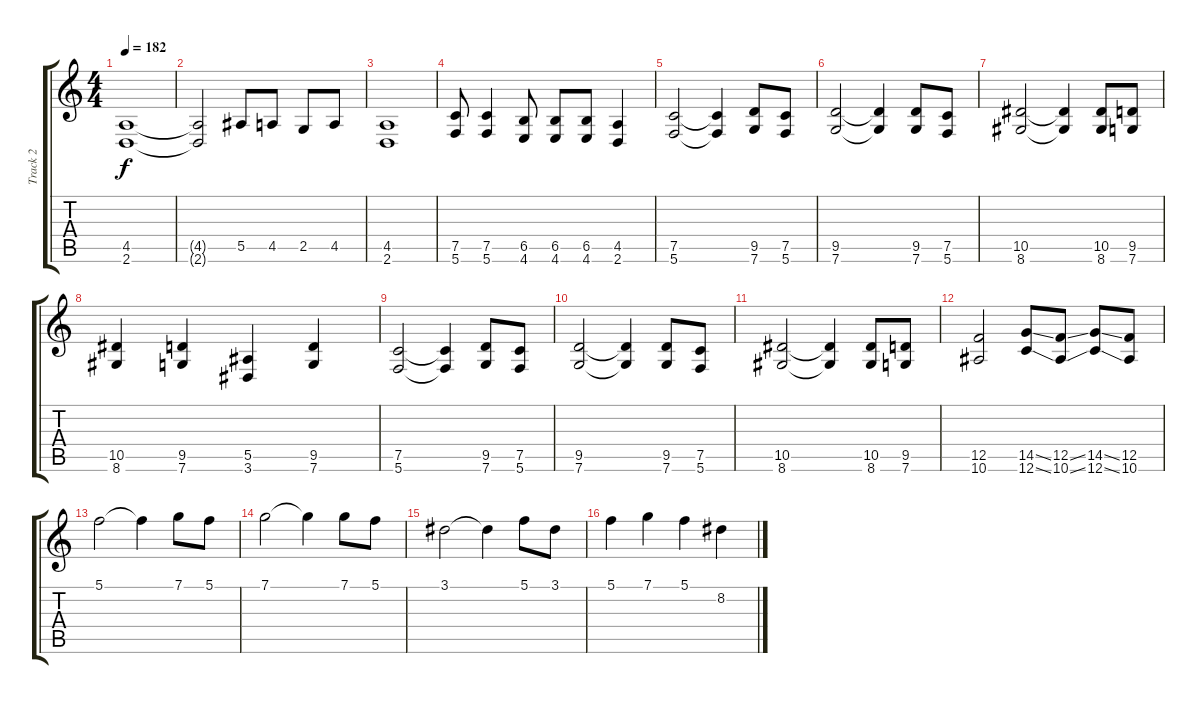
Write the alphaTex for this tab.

\track ("Track 2" "Track 2") {instrument distortionguitar}
\staff {score tabs}
\tuning (C4 G3 Eb3 Bb2 F2 C2) {hide}
\ts (4 4)
\tempo 182
\clef g2
\ks c
(4.5 2.6).1{dy f} |
(4.5{t} 2.6{t}).2 5.5.8 4.5.8 2.5.8 4.5.8 |
(4.5 2.6).1 |
(7.5 5.6).8 (7.5 5.6).4 (6.5 4.6).8 (6.5 4.6).8 (6.5 4.6).8 (4.5 2.6).4 |
(7.5 5.6).2 (7.5{t} 5.6{t}).4 (9.5 7.6).8 (7.5 5.6).8 |
(9.5 7.6).2 (9.5{t} 7.6{t}).4 (9.5 7.6).8 (7.5 5.6).8 |
(10.5 8.6).2 (10.5{t} 8.6{t}).4 (10.5 8.6).8 (9.5 7.6).8 |
(10.5 8.6).4 (9.5 7.6).4 (5.5 3.6).4 (9.5 7.6).4 |
(7.5 5.6).2 (7.5{t} 5.6{t}).4 (9.5 7.6).8 (7.5 5.6).8 |
(9.5 7.6).2 (9.5{t} 7.6{t}).4 (9.5 7.6).8 (7.5 5.6).8 |
(10.5 8.6).2 (10.5{t} 8.6{t}).4 (10.5 8.6).8 (9.5 7.6).8 |
(12.5 10.6).2 (14.5{ss} 12.6{ss}).8 (12.5{ss} 10.6{ss}).8 (14.5{ss} 12.6{ss}).8 (12.5 10.6).8 |
5.1.2 5.1{t}.4 7.1.8 5.1.8 |
7.1.2 7.1{t}.4 7.1.8 5.1.8 |
3.1.2 3.1{t}.4 5.1.8 3.1.8 |
5.1.4 7.1.4 5.1.4 8.2.4
